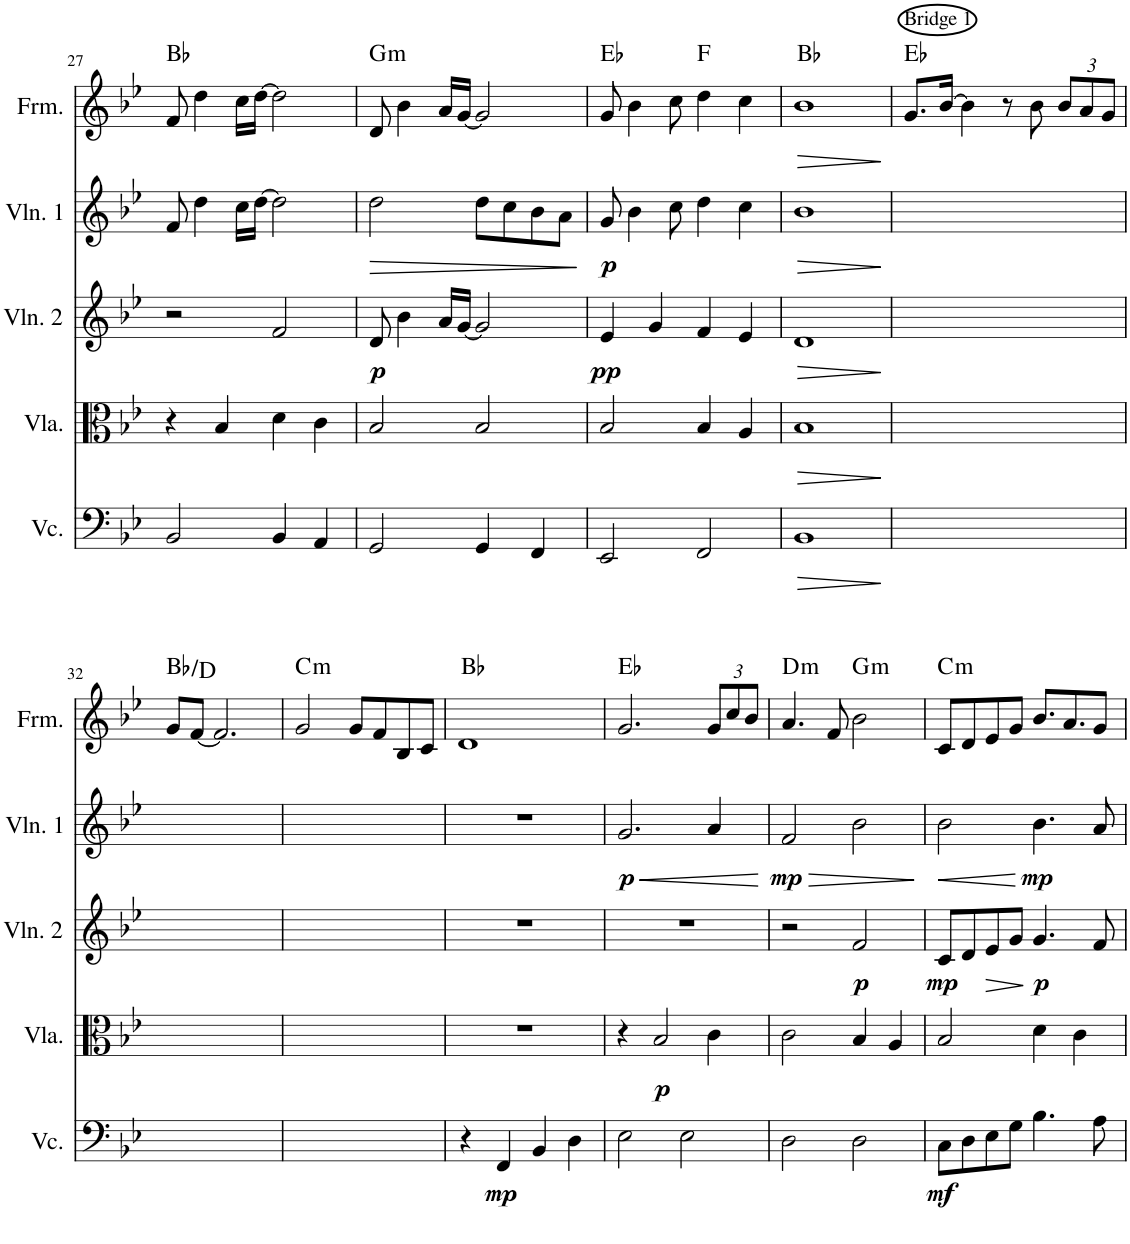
**kern	**dynam	**kern	**dynam	**kern	**dynam	**kern	**dynam	**kern	**dynam	**harte
*part5	*part5	*part4	*part4	*part3	*part3	*part2	*part2	*part1	*part1	*part1
*staff5	*staff5	*staff4	*staff4	*staff3	*staff3	*staff2	*staff2	*staff1	*staff1	*
*I"Violoncello	*	*I"Viola	*	*I"Violin 2	*	*I"Violin 1	*	*I"Form	*	*
*I'Vc.	*	*I'Vla.	*	*I'Vln. 2	*	*I'Vln. 1	*	*I'Frm.	*	*
!!LO:PB:g=z
*clefF4	*	*clefC3	*	*clefG2	*	*clefG2	*	*clefG2	*	*
*k[b-e-]	*	*k[b-e-]	*	*k[b-e-]	*	*k[b-e-]	*	*k[b-e-]	*	*
*M4/4	*	*M4/4	*	*M4/4	*	*M4/4	*	*M4/4	*	*
=27	=27	=27	=27	=27	=27	=27	=27	=27	=27	=27
2BB-/	.	4r	.	2r	.	8f/	.	8f/	.	Bb:maj
.	.	.	.	.	.	4dd\	.	4dd\	.	.
.	.	4B-/	.	.	.	.	.	.	.	.
.	.	.	.	.	.	16cc\LL	.	16cc\LL	.	.
.	.	.	.	.	.	[16dd\JJ	.	[16dd\JJ	.	.
4BB-/	.	4d\	.	2f/	.	2dd\]	.	2dd\]	.	.
4AA/	.	4c\	.	.	.	.	.	.	.	.
=28	=28	=28	=28	=28	=28	=28	=28	=28	=28	=28
!	!	!	!	!	!LO:DY:b	!	!LO:HP:b	!	!	!LO:H:kt=m
2GG/	.	2B-/	.	8d/	p	2dd\	>	8d/	.	G:min
.	.	.	.	4b-\	.	.	.	4b-\	.	.
.	.	.	.	16a/LL	.	.	.	16a/LL	.	.
.	.	.	.	[16g/JJ	.	.	.	[16g/JJ	.	.
4GG/	.	2B-/	.	2g/]	.	8dd\L	.	2g/]	.	.
.	.	.	.	.	.	8cc\	.	.	.	.
4FF/	.	.	.	.	.	8b-\	.	.	.	.
.	.	.	.	.	.	8a\J	.	.	.	.
.	.	.	.	.	.	.	]	.	.	.
=29	=29	=29	=29	=29	=29	=29	=29	=29	=29	=29
!	!	!	!	!	!LO:DY:b	!	!LO:DY:b	!	!	!
2EE-/	.	2B-/	.	4e-/	pp	8g/	p	8g/	.	Eb:maj
.	.	.	.	.	.	4b-\	.	4b-\	.	.
.	.	.	.	4g/	.	.	.	.	.	.
.	.	.	.	.	.	8cc\	.	8cc\	.	.
2FF/	.	4B-/	.	4f/	.	4dd\	.	4dd\	.	F:maj
.	.	4A/	.	4e-/	.	4cc\	.	4cc\	.	.
=30	=30	=30	=30	=30	=30	=30	=30	=30	=30	=30
!	!LO:HP:b	!	!LO:HP:b	!	!LO:HP:b	!	!LO:HP:b	!	!LO:HP:b	!
1BB-	>	1B-	>	1d	>	1b-	>	1b-	>	Bb:maj
.	]	.	]	.	]	.	]	.	]	.
=31	=31	=31	=31	=31	=31	=31	=31	=31	=31	=31
!	!	!	!	!	!	!	!	!LO:TX:a:t=Bridge 1	!	!
1ryy	.	1ryy	.	1ryy	.	1ryy	.	8.g/L	.	Eb:maj
.	.	.	.	.	.	.	.	[16b-/Jk	.	.
.	.	.	.	.	.	.	.	4b-\]	.	.
.	.	.	.	.	.	.	.	8r	.	.
.	.	.	.	.	.	.	.	8b-\	.	.
*	*	*	*	*	*	*	*	*Xbrackettup	*	*
.	.	.	.	.	.	.	.	12b-/L	.	.
.	.	.	.	.	.	.	.	12a/	.	.
.	.	.	.	.	.	.	.	12g/J	.	.
!!LO:LB:g=z
=32	=32	=32	=32	=32	=32	=32	=32	=32	=32	=32
1ryy	.	1ryy	.	1ryy	.	1ryy	.	8g/L	.	Bb:maj/3
.	.	.	.	.	.	.	.	[8f/J	.	.
.	.	.	.	.	.	.	.	2.f/]	.	.
=33	=33	=33	=33	=33	=33	=33	=33	=33	=33	=33
!	!	!	!	!	!	!	!	!	!	!LO:H:kt=m
1ryy	.	1ryy	.	1ryy	.	1ryy	.	2g/	.	C:min
.	.	.	.	.	.	.	.	8g/L	.	.
.	.	.	.	.	.	.	.	8f/	.	.
.	.	.	.	.	.	.	.	8B-/	.	.
.	.	.	.	.	.	.	.	8c/J	.	.
=34	=34	=34	=34	=34	=34	=34	=34	=34	=34	=34
4r	.	1r	.	1r	.	1r	.	1d	.	Bb:maj
!	!LO:DY:b	!	!	!	!	!	!	!	!	!
4FF/	mp	.	.	.	.	.	.	.	.	.
4BB-/	.	.	.	.	.	.	.	.	.	.
4D\	.	.	.	.	.	.	.	.	.	.
=35	=35	=35	=35	=35	=35	=35	=35	=35	=35	=35
!	!	!	!	!	!	!	!LO:HP:b	!	!	!
!	!	!	!	!	!	!	!LO:DY:n=1:b	!	!	!
2E-\	.	4r	.	1r	.	2.g/	< p	2.g/	.	Eb:maj
!	!	!	!LO:DY:b	!	!	!	!	!	!	!
.	.	2B-/	p	.	.	.	.	.	.	.
2E-\	.	.	.	.	.	.	.	.	.	.
.	.	4c\	.	.	.	4a/	.	12g/L	.	.
.	.	.	.	.	.	.	.	12cc/	.	.
.	.	.	.	.	.	.	.	12b-/J	.	.
.	.	.	.	.	.	.	[	.	.	.
=36	=36	=36	=36	=36	=36	=36	=36	=36	=36	=36
!	!	!	!	!	!	!	!LO:HP:b	!	!	!
!	!	!	!	!	!	!	!LO:DY:n=1:b	!	!	!LO:H:kt=m
2D\	.	2c\	.	2r	.	2f/	> mp	4.a/	.	D:min
.	.	.	.	.	.	.	.	8f/	.	.
!	!	!	!	!	!LO:DY:b	!	!	!	!	!LO:H:kt=m
2D\	.	4B-/	.	2f/	p	2b-\	.	2b-\	.	G:min
.	.	4A/	.	.	.	.	.	.	.	.
.	.	.	.	.	.	.	]	.	.	.
=37	=37	=37	=37	=37	=37	=37	=37	=37	=37	=37
!	!LO:DY:b	!	!	!	!LO:DY:b	!	!LO:HP:b	!	!	!LO:H:kt=m
8C\L	mf	2B-/	.	8c/L	mp	2b-\	<	8c/L	.	C:min
8D\	.	.	.	8d/	.	.	.	8d/	.	.
!	!	!	!	!	!LO:HP:b	!	!	!	!	!
8E-\	.	.	.	8e-/	>	.	.	8e-/	.	.
8G\J	.	.	.	8g/J	.	.	.	8g/J	.	.
!	!	!	!	!	!LO:DY:n=1:b	!	!LO:DY:n=1:b	!	!	!
4.B-\	.	4d\	.	4.g/	] p	4.b-\	[ mp	8.b-/L	.	.
.	.	.	.	.	.	.	.	8.a/	.	.
.	.	4c\	.	.	.	.	.	.	.	.
8A\	.	.	.	8f/	.	8a/	.	8g/J	.	.
=	=	=	=	=	=	=	=	=	=	=
*-	*-	*-	*-	*-	*-	*-	*-	*-	*-	*-
